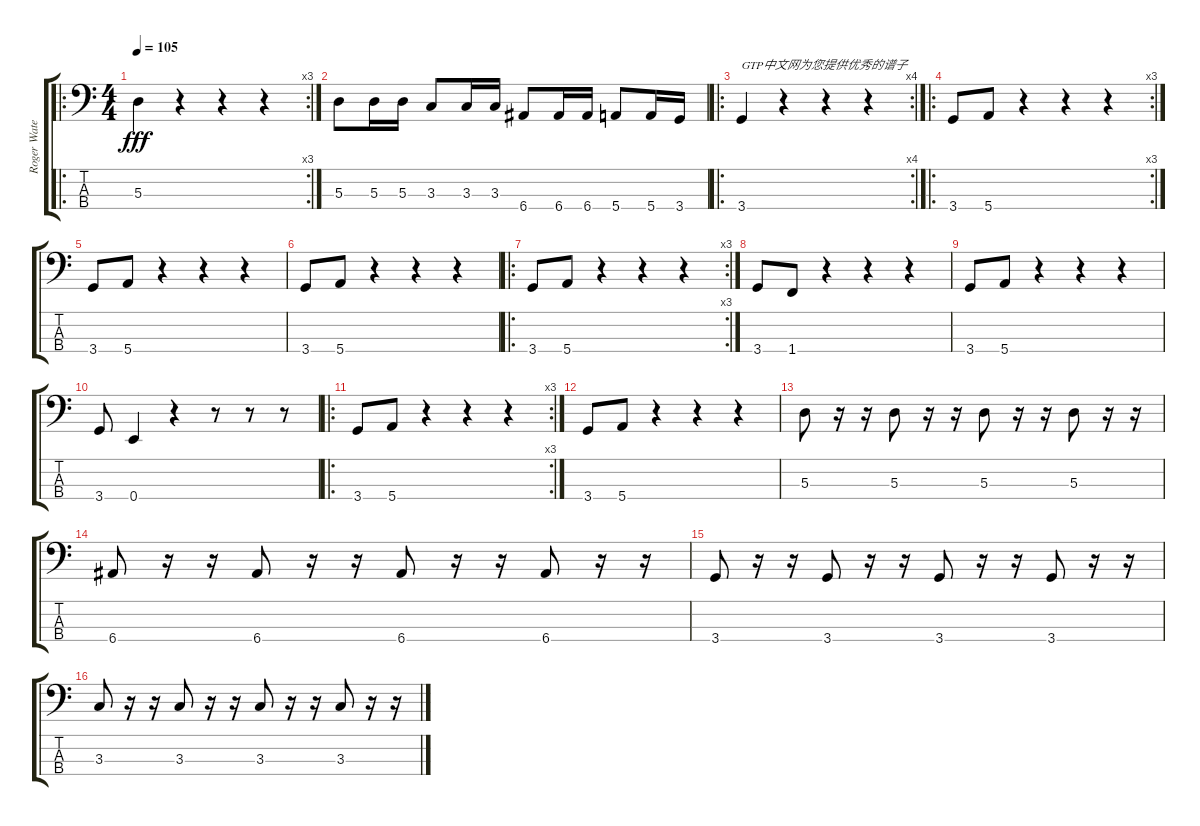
\track ("Roger Waters " "Roger Wate") {instrument electricbassfinger}
\staff {score tabs}
\tuning (G2 D2 A1 E1) {hide}
\ro
\rc 3
\ts (4 4)
\tempo 105
\clef f4
\ks c
5.3.4{dy fff instrument electricbassfinger} r.4 r.4 r.4 |
5.3.8 5.3.16 5.3.16 3.3.8 3.3.16 3.3.16 6.4.8 6.4.16 6.4.16 5.4.8 5.4.16 3.4.16 |
\ro
\rc 4
3.4.4{txt "GTP中文网为您提供优秀的谱子"} r.4 r.4 r.4 |
\ro
\rc 3
3.4.8 5.4.8 r.4 r.4 r.4 |
3.4.8 5.4.8 r.4 r.4 r.4 |
3.4.8 5.4.8 r.4 r.4 r.4 |
\ro
\rc 3
3.4.8 5.4.8 r.4 r.4 r.4 |
3.4.8 1.4.8 r.4 r.4 r.4 |
3.4.8 5.4.8 r.4 r.4 r.4 |
3.4.8 0.4.4 r.4 r.8 r.8 r.8 |
\ro
\rc 3
3.4.8 5.4.8 r.4 r.4 r.4 |
3.4.8 5.4.8 r.4 r.4 r.4 |
5.3.8 r.16 r.16 5.3.8 r.16 r.16 5.3.8 r.16 r.16 5.3.8 r.16 r.16 |
6.4.8 r.16 r.16 6.4.8 r.16 r.16 6.4.8 r.16 r.16 6.4.8 r.16 r.16 |
3.4.8 r.16 r.16 3.4.8 r.16 r.16 3.4.8 r.16 r.16 3.4.8 r.16 r.16 |
3.3.8 r.16 r.16 3.3.8 r.16 r.16 3.3.8 r.16 r.16 3.3.8 r.16 r.16
